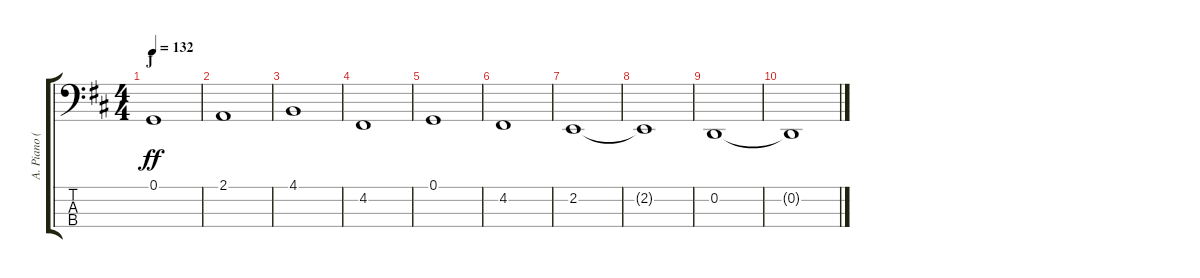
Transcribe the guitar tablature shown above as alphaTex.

\track ("A. Piano (Left Hand)" "A. Piano (") {instrument acousticgrandpiano}
\staff {score tabs}
\tuning (G2 D2 A1 E1) {hide}
\ts (4 4)
\section ("" "J")
\tempo 132
\clef f4
\ks d
0.1.1{dy ff} |
2.1.1 |
4.1.1 |
4.2.1 |
0.1.1 |
4.2.1 |
2.2.1 |
2.2{t}.1 |
0.2.1 |
0.2{t}.1{volume 0}
